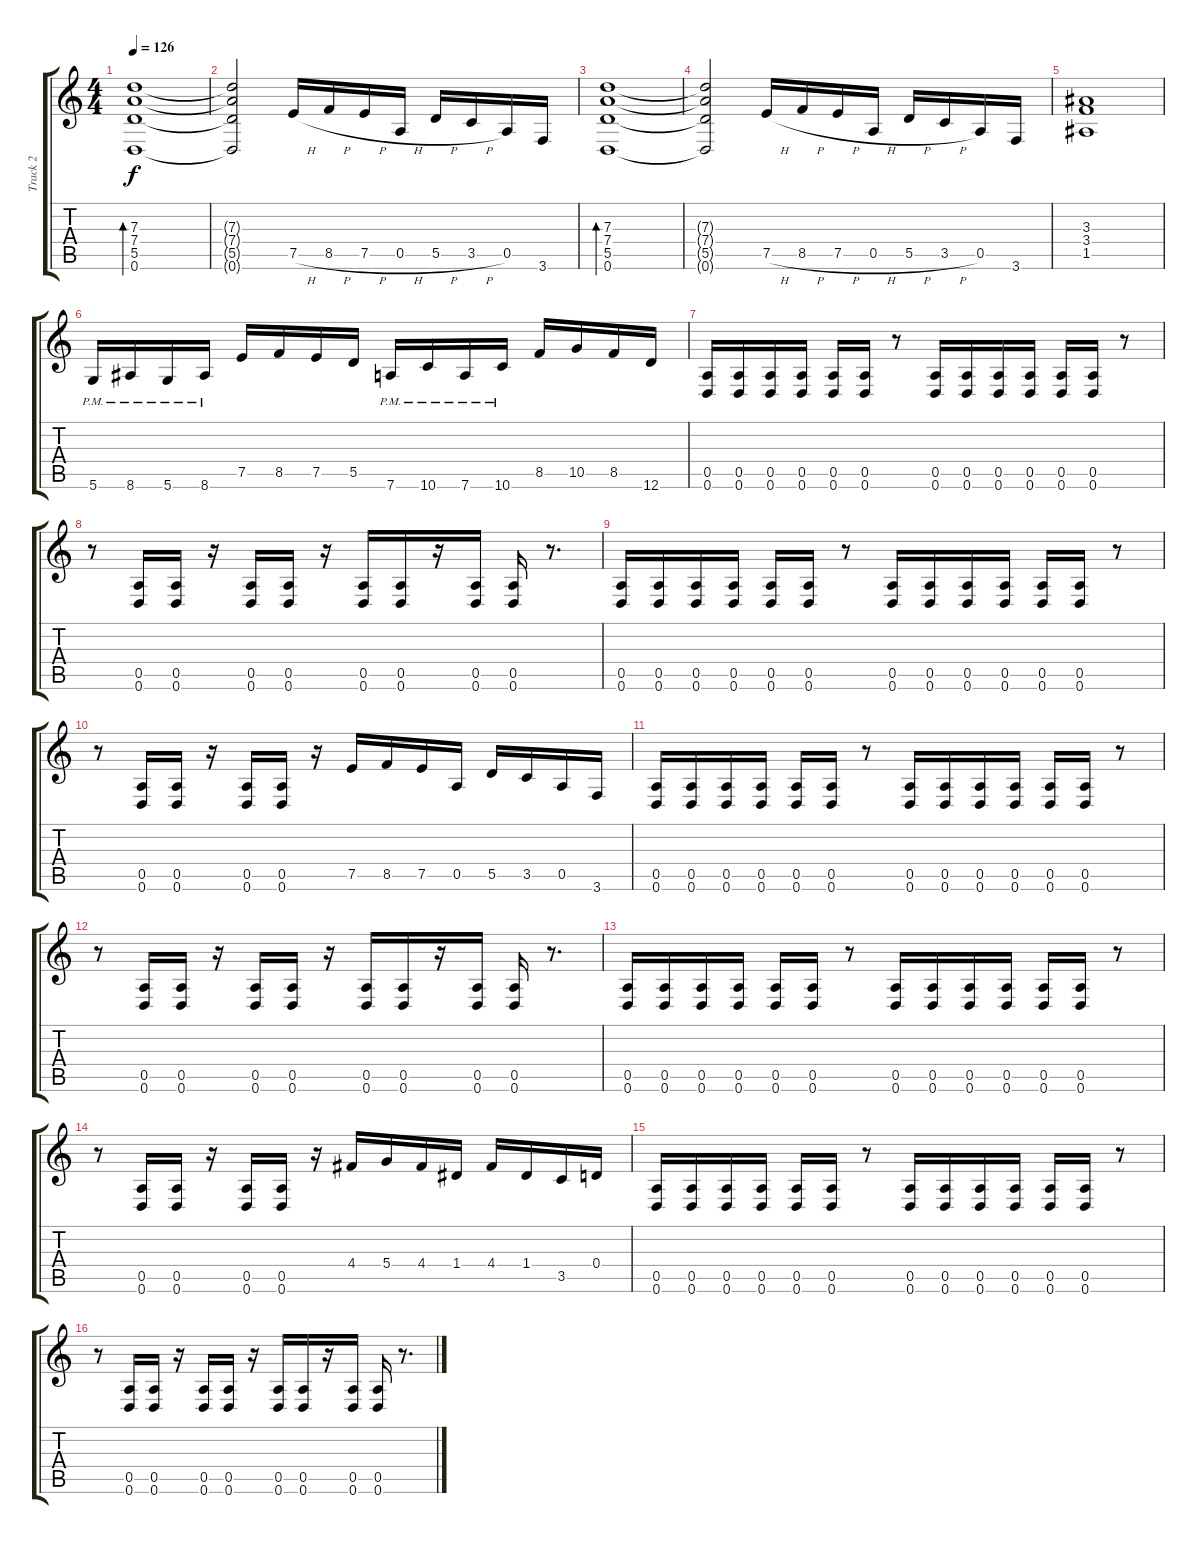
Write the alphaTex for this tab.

\track ("Track 2" "Track 2") {instrument overdrivenguitar}
\staff {score tabs}
\tuning (E4 B3 G3 D3 A2 D2) {hide}
\ts (4 4)
\tempo 126
\clef g2
\ks c
(7.3 7.4 5.5 0.6).1{bd 240 dy f} |
(7.3{t} 7.4{t} 5.5{t} 0.6{t}).2 7.5{h}.16 8.5{h}.16 7.5{h}.16 0.5{h}.16 5.5{h}.16 3.5{h}.16 0.5.16 3.6.16 |
(7.3 7.4 5.5 0.6).1{bd 240} |
(7.3{t} 7.4{t} 5.5{t} 0.6{t}).2 7.5{h}.16 8.5{h}.16 7.5{h}.16 0.5{h}.16 5.5{h}.16 3.5{h}.16 0.5.16 3.6.16 |
(3.3 3.4 1.5).1 |
5.6{pm}.16 8.6{pm}.16 5.6{pm}.16 8.6{pm}.16 7.5.16 8.5.16 7.5.16 5.5.16 7.6{pm}.16 10.6{pm}.16 7.6{pm}.16 10.6{pm}.16 8.5.16 10.5.16 8.5.16 12.6.16 |
(0.5 0.6).16 (0.5 0.6).16 (0.5 0.6).16 (0.5 0.6).16 (0.5 0.6).16 (0.5 0.6).16 r.8 (0.5 0.6).16 (0.5 0.6).16 (0.5 0.6).16 (0.5 0.6).16 (0.5 0.6).16 (0.5 0.6).16 r.8 |
r.8 (0.5 0.6).16 (0.5 0.6).16 r.16 (0.5 0.6).16 (0.5 0.6).16 r.16 (0.5 0.6).16 (0.5 0.6).16 r.16 (0.5 0.6).16 (0.5 0.6).16 r.8{d} |
(0.5 0.6).16 (0.5 0.6).16 (0.5 0.6).16 (0.5 0.6).16 (0.5 0.6).16 (0.5 0.6).16 r.8 (0.5 0.6).16 (0.5 0.6).16 (0.5 0.6).16 (0.5 0.6).16 (0.5 0.6).16 (0.5 0.6).16 r.8 |
r.8 (0.5 0.6).16 (0.5 0.6).16 r.16 (0.5 0.6).16 (0.5 0.6).16 r.16 7.5.16 8.5.16 7.5.16 0.5.16 5.5.16 3.5.16 0.5.16 3.6.16 |
(0.5 0.6).16 (0.5 0.6).16 (0.5 0.6).16 (0.5 0.6).16 (0.5 0.6).16 (0.5 0.6).16 r.8 (0.5 0.6).16 (0.5 0.6).16 (0.5 0.6).16 (0.5 0.6).16 (0.5 0.6).16 (0.5 0.6).16 r.8 |
r.8 (0.5 0.6).16 (0.5 0.6).16 r.16 (0.5 0.6).16 (0.5 0.6).16 r.16 (0.5 0.6).16 (0.5 0.6).16 r.16 (0.5 0.6).16 (0.5 0.6).16 r.8{d} |
(0.5 0.6).16 (0.5 0.6).16 (0.5 0.6).16 (0.5 0.6).16 (0.5 0.6).16 (0.5 0.6).16 r.8 (0.5 0.6).16 (0.5 0.6).16 (0.5 0.6).16 (0.5 0.6).16 (0.5 0.6).16 (0.5 0.6).16 r.8 |
r.8 (0.5 0.6).16 (0.5 0.6).16 r.16 (0.5 0.6).16 (0.5 0.6).16 r.16 4.4.16 5.4.16 4.4.16 1.4.16 4.4.16 1.4.16 3.5.16 0.4.16 |
(0.5 0.6).16 (0.5 0.6).16 (0.5 0.6).16 (0.5 0.6).16 (0.5 0.6).16 (0.5 0.6).16 r.8 (0.5 0.6).16 (0.5 0.6).16 (0.5 0.6).16 (0.5 0.6).16 (0.5 0.6).16 (0.5 0.6).16 r.8 |
r.8 (0.5 0.6).16 (0.5 0.6).16 r.16 (0.5 0.6).16 (0.5 0.6).16 r.16 (0.5 0.6).16 (0.5 0.6).16 r.16 (0.5 0.6).16 (0.5 0.6).16 r.8{d}
